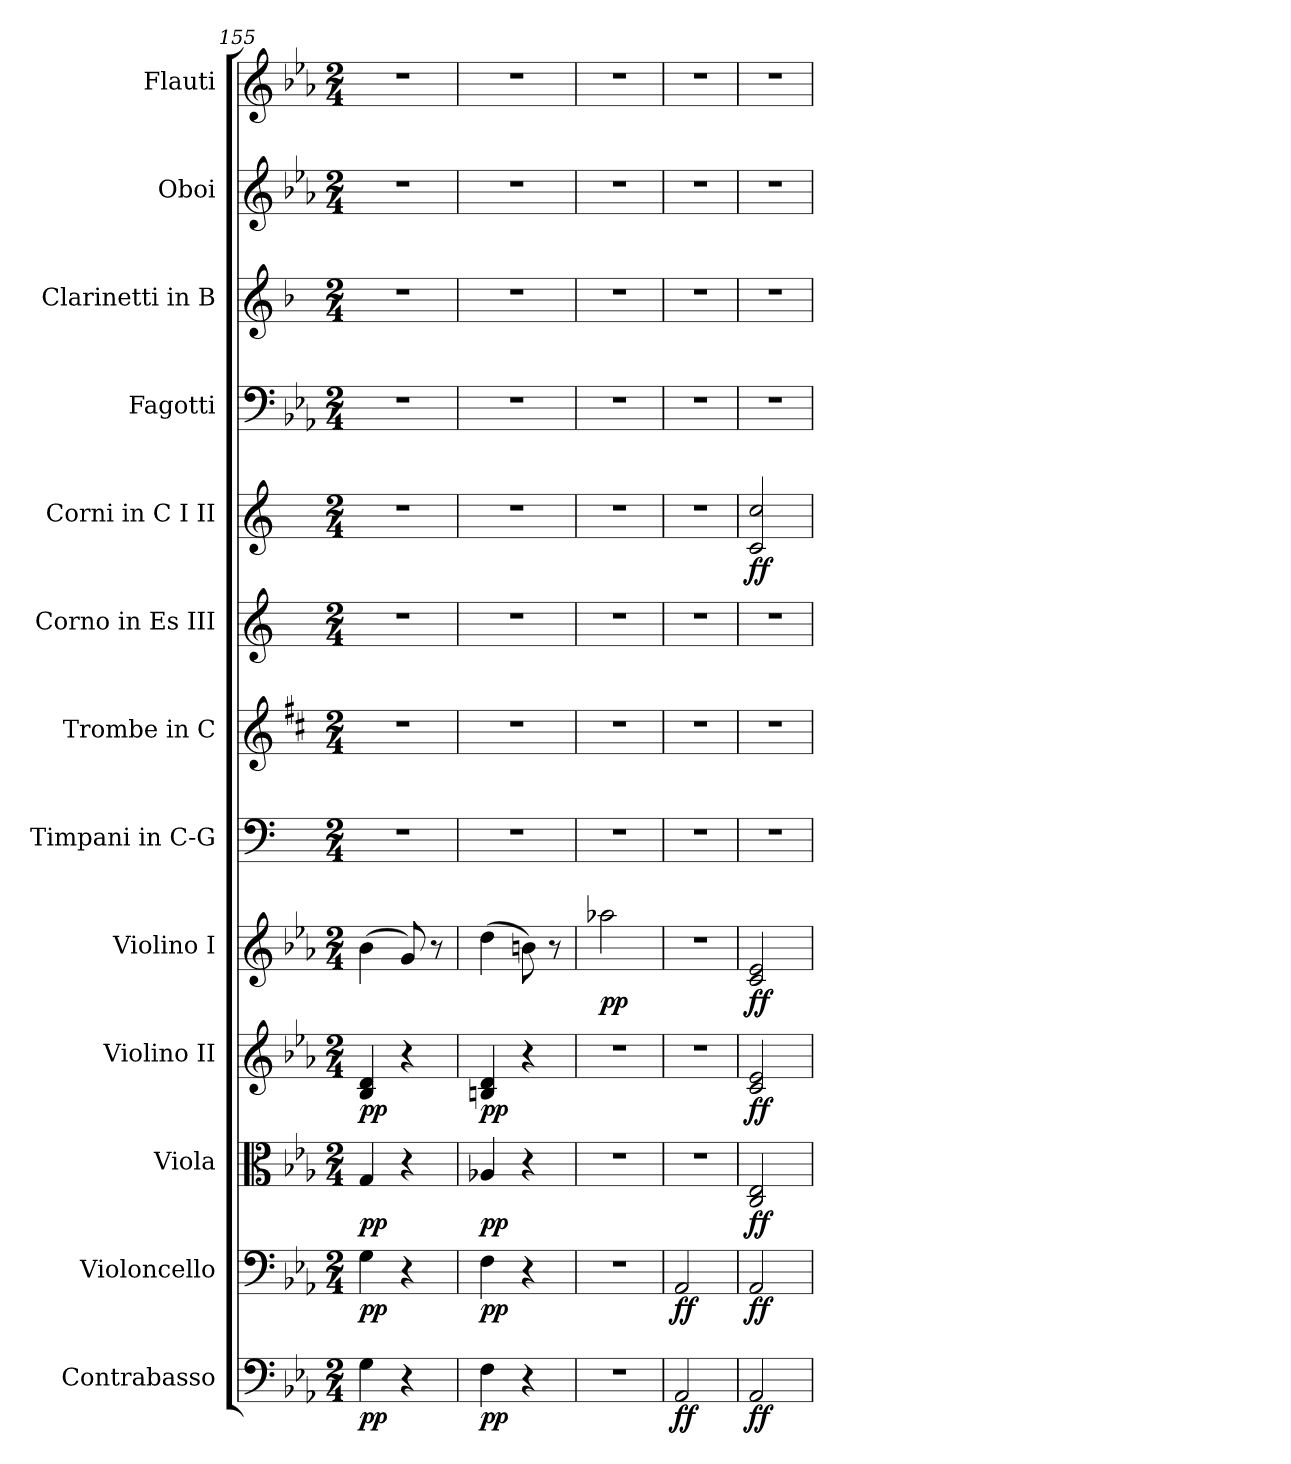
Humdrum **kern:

**kern	**dynam	**kern	**dynam	**kern	**dynam	**kern	**dynam	**kern	**dynam	**kern	**kern	**kern	**kern	**dynam	**kern	**kern	**kern	**kern
*part13	*part13	*part12	*part12	*part11	*part11	*part10	*part10	*part9	*part9	*part8	*part7	*part6	*part5	*part5	*part4	*part3	*part2	*part1
*staff13	*staff13	*staff12	*staff12	*staff11	*staff11	*staff10	*staff10	*staff9	*staff9	*staff8	*staff7	*staff6	*staff5	*staff5	*staff4	*staff3	*staff2	*staff1
*I"Contrabasso	*	*I"Violoncello	*	*I"Viola	*	*I"Violino II	*	*I"Violino I	*	*I"Timpani in C-G	*I"Trombe in C	*I"Corno in Es III	*I"Corni in C I II	*	*I"Fagotti	*I"Clarinetti in B	*I"Oboi	*I"Flauti
*	*	*	*	*	*	*	*	*	*	*I'Timp.	*I'Tr.	*I'Cor. III	*I'Cor. I II	*	*I'Fag.	*I'Cl.	*I'Ob.	*I'Fl.
*clefF4	*	*clefF4	*	*clefC3	*	*clefG2	*	*clefG2	*	*clefF4	*clefG2	*clefG2	*clefG2	*	*clefF4	*clefG2	*clefG2	*clefG2
*ITrd7c12	*	*	*	*	*	*	*	*	*	*	*ITrd1c2	*ITrd5c9	*ITrd7c12	*	*	*ITrd1c2	*	*
*k[b-e-a-]	*	*k[b-e-a-]	*	*k[b-e-a-]	*	*k[b-e-a-]	*	*k[b-e-a-]	*	*k[]	*k[]	*k[b-e-a-]	*k[]	*	*k[b-e-a-]	*k[b-e-a-]	*k[b-e-a-]	*k[b-e-a-]
*M2/4	*	*M2/4	*	*M2/4	*	*M2/4	*	*M2/4	*	*M2/4	*M2/4	*M2/4	*M2/4	*	*M2/4	*M2/4	*M2/4	*M2/4
=155	=155	=155	=155	=155	=155	=155	=155	=155	=155	=155	=155	=155	=155	=155	=155	=155	=155	=155
!	!LO:DY:b	!	!LO:DY:b	!	!LO:DY:b	!	!LO:DY:b	!	!	!	!	!	!	!	!	!	!	!
4GG\	pp	4G\	pp	4G/	pp	4B-/ 4d/	pp	(4b-\	.	2r	2r	2r	2r	.	2r	2r	2r	2r
4r	.	4r	.	4r	.	4r	.	8g/)	.	.	.	.	.	.	.	.	.	.
.	.	.	.	.	.	.	.	8r	.	.	.	.	.	.	.	.	.	.
=156	=156	=156	=156	=156	=156	=156	=156	=156	=156	=156	=156	=156	=156	=156	=156	=156	=156	=156
!	!LO:DY:b	!	!LO:DY:b	!	!LO:DY:b	!	!LO:DY:b	!	!	!	!	!	!	!	!	!	!	!
4FF\	pp	4F\	pp	4A-X/	pp	4Bn/ 4d/	pp	(4dd\	.	2r	2r	2r	2r	.	2r	2r	2r	2r
4r	.	4r	.	4r	.	4r	.	8bn\)	.	.	.	.	.	.	.	.	.	.
.	.	.	.	.	.	.	.	8r	.	.	.	.	.	.	.	.	.	.
=157	=157	=157	=157	=157	=157	=157	=157	=157	=157	=157	=157	=157	=157	=157	=157	=157	=157	=157
!	!	!	!	!	!	!	!	!	!LO:DY:b	!	!	!	!	!	!	!	!	!
2r	.	2r	.	2r	.	2r	.	2aa-X\	pp	2r	2r	2r	2r	.	2r	2r	2r	2r
!!LO:PB:g=z
=158	=158	=158	=158	=158	=158	=158	=158	=158	=158	=158	=158	=158	=158	=158	=158	=158	=158	=158
!	!LO:DY:b	!	!LO:DY:b	!	!	!	!	!	!	!	!	!	!	!	!	!	!	!
2AAA-/	ff	2AA-/	ff	2r	.	2r	.	2r	.	2r	2r	2r	2r	.	2r	2r	2r	2r
=159	=159	=159	=159	=159	=159	=159	=159	=159	=159	=159	=159	=159	=159	=159	=159	=159	=159	=159
!	!LO:DY:b	!	!LO:DY:b	!	!LO:DY:b	!	!LO:DY:b	!	!LO:DY:b	!	!	!	!	!LO:DY:b	!	!	!	!
2AAA-/	ff	2AA-/	ff	2C/ 2E-/	ff	2c/ 2e-/	ff	2c/ 2e-/	ff	2r	2r	2r	2C/ 2c/	ff	2r	2r	2r	2r
=	=	=	=	=	=	=	=	=	=	=	=	=	=	=	=	=	=	=
*-	*-	*-	*-	*-	*-	*-	*-	*-	*-	*-	*-	*-	*-	*-	*-	*-	*-	*-
